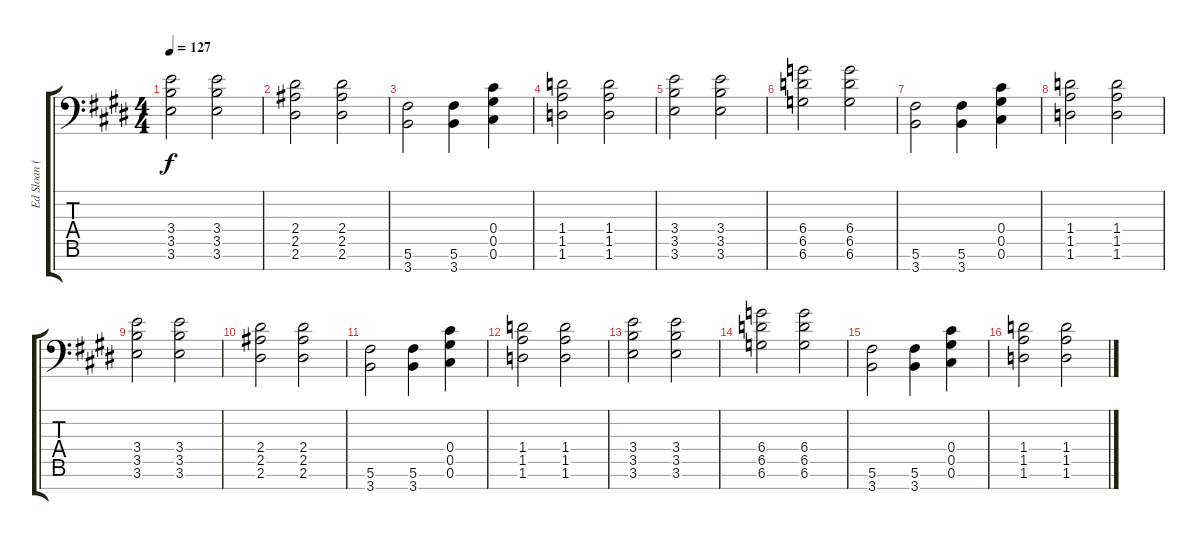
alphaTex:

\track ("Ed Sloan (Electric) (L)" "Ed Sloan (") {instrument distortionguitar}
\staff {score tabs}
\tuning (Eb4 Bb3 Gb3 Db3 Ab2 Db2 Ab1) {hide}
\ts (4 4)
\tempo 127
\clef f4
\ks c#minor
(3.4 3.5 3.6).2{dy f} (3.4 3.5 3.6).2 |
(2.4 2.5 2.6).2 (2.4 2.5 2.6).2 |
(5.6 3.7).2 (5.6 3.7).4 (0.4 0.5 0.6).4 |
(1.4 1.5 1.6).2 (1.4 1.5 1.6).2 |
(3.4 3.5 3.6).2 (3.4 3.5 3.6).2 |
(6.4 6.5 6.6).2 (6.4 6.5 6.6).2 |
(5.6 3.7).2 (5.6 3.7).4 (0.4 0.5 0.6).4 |
(1.4 1.5 1.6).2 (1.4 1.5 1.6).2 |
(3.4 3.5 3.6).2 (3.4 3.5 3.6).2 |
(2.4 2.5 2.6).2 (2.4 2.5 2.6).2 |
(5.6 3.7).2 (5.6 3.7).4 (0.4 0.5 0.6).4 |
(1.4 1.5 1.6).2 (1.4 1.5 1.6).2 |
(3.4 3.5 3.6).2 (3.4 3.5 3.6).2 |
(6.4 6.5 6.6).2 (6.4 6.5 6.6).2 |
(5.6 3.7).2 (5.6 3.7).4 (0.4 0.5 0.6).4 |
(1.4 1.5 1.6).2 (1.4 1.5 1.6).2
